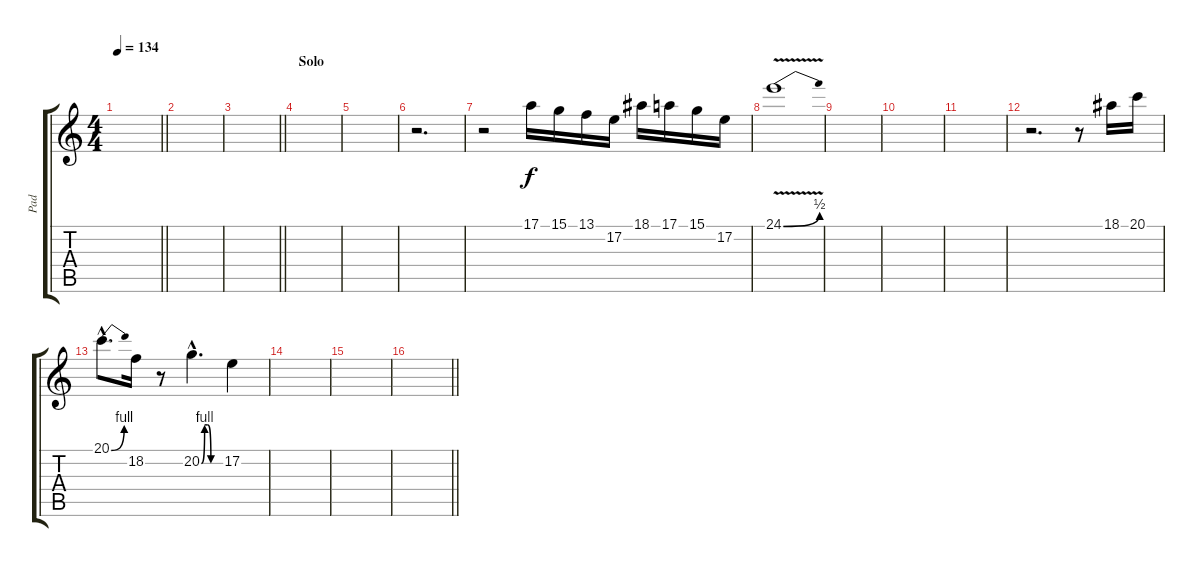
\track ("Pad" "Pad") {instrument pad2warm}
\staff {score tabs}
\tuning (E4 B3 G3 D3 A2 D2) {hide}
\ts (4 4)
\tempo 134
\clef g2
\barLineRight lightlight
\ks c
|
|
\barLineRight lightlight
|
\section ("" "Solo")
|
|
r.2{d instrument distortionguitar} |
r.2 17.1.16 15.1.16 13.1.16 17.2.16 18.1.16 17.1.16 15.1.16 17.2.16 |
24.1{be (bend 0 0 60 2) v}.1 |
|
|
|
r.2{d} r.8 18.1.16 20.1.16 |
20.1{be (bend 0 0 60 4) hac}.8{d} 18.2.16 r.8 20.2{be (custom 0 0 10 4 20 4 30 0 60 0) hac}.4{d} 17.2.4 |
|
|
\barLineRight lightlight
